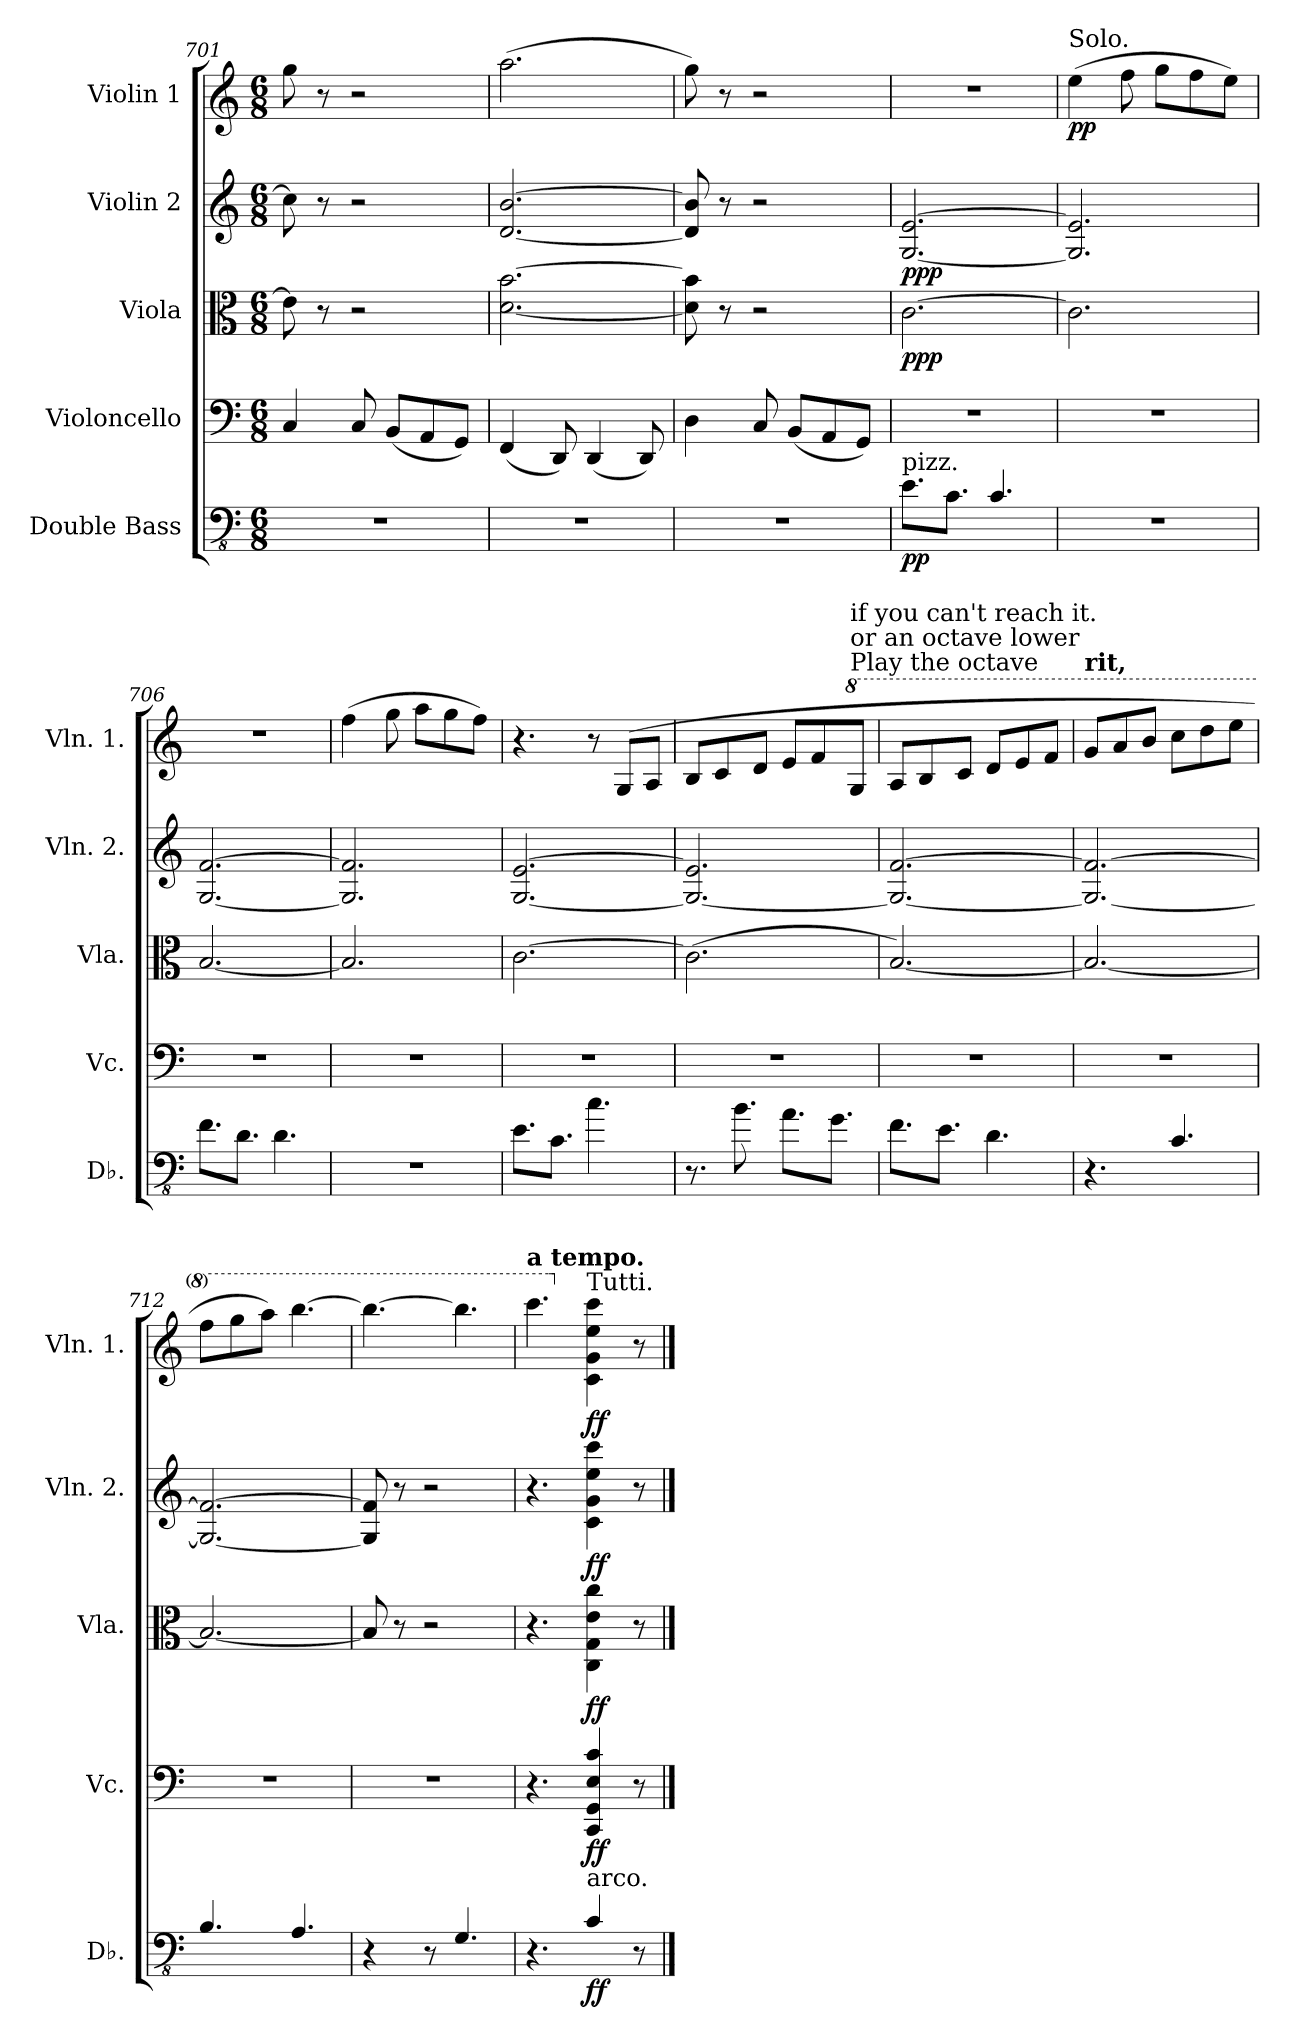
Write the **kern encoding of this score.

**kern	**dynam	**kern	**dynam	**kern	**dynam	**kern	**dynam	**kern	**dynam
*part5	*part5	*part4	*part4	*part3	*part3	*part2	*part2	*part1	*part1
*staff5	*staff5	*staff4	*staff4	*staff3	*staff3	*staff2	*staff2	*staff1	*staff1
*I"Double Bass	*	*I"Violoncello	*	*I"Viola	*	*I"Violin 2	*	*I"Violin 1	*
*I'Db.	*	*I'Vc.	*	*I'Vla.	*	*I'Vln. 2.	*	*I'Vln. 1.	*
*clefFv4	*	*clefF4	*	*clefC3	*	*clefG2	*	*clefG2	*
*ITrd7c12	*	*	*	*	*	*	*	*	*
*k[]	*	*k[]	*	*k[]	*	*k[]	*	*k[]	*
*M6/8	*	*M6/8	*	*M6/8	*	*M6/8	*	*M6/8	*
=701	=701	=701	=701	=701	=701	=701	=701	=701	=701
2.r	.	4C/	.	8e\]	.	8cc\]	.	8gg\	.
.	.	.	.	8r	.	8r	.	8r	.
.	.	8C/	.	2r	.	2r	.	2r	.
.	.	(8BB/L	.	.	.	.	.	.	.
.	.	8AA/	.	.	.	.	.	.	.
.	.	8GG/J)	.	.	.	.	.	.	.
=702	=702	=702	=702	=702	=702	=702	=702	=702	=702
2.r	.	(4FF/	.	[2.d\ [2.b\	.	[2.d/ [2.b/	.	(2.aa\	.
.	.	8DD/)	.	.	.	.	.	.	.
.	.	(4DD/	.	.	.	.	.	.	.
.	.	8DD/)	.	.	.	.	.	.	.
!!LO:PB:g=z
=703	=703	=703	=703	=703	=703	=703	=703	=703	=703
2.r	.	4D\	.	8d\] 8b\]	.	8d/] 8b/]	.	8gg\)	.
.	.	.	.	8r	.	8r	.	8r	.
.	.	8C/	.	2r	.	2r	.	2r	.
.	.	(8BB/L	.	.	.	.	.	.	.
.	.	8AA/	.	.	.	.	.	.	.
.	.	8GG/J)	.	.	.	.	.	.	.
=704	=704	=704	=704	=704	=704	=704	=704	=704	=704
!LO:TX:a:t=pizz.	!	!	!	!	!	!	!	!	!
!	!LO:DY:b	!	!	!	!LO:DY:b	!	!LO:DY:b	!	!
8.EE\L	pp	2.r	.	[2.c\	ppp	[2.G/ [2.e/	ppp	2.r	.
8.CC\J	.	.	.	.	.	.	.	.	.
4.CC/	.	.	.	.	.	.	.	.	.
=705	=705	=705	=705	=705	=705	=705	=705	=705	=705
!	!	!	!	!	!	!	!	!LO:TX:a:t=Solo.	!
!	!	!	!	!	!	!	!	!	!LO:DY:b
2.r	.	2.r	.	2.c\]	.	2.G/] 2.e/]	.	(4ee\	pp
.	.	.	.	.	.	.	.	8ff\	.
.	.	.	.	.	.	.	.	8gg\L	.
.	.	.	.	.	.	.	.	8ff\	.
.	.	.	.	.	.	.	.	8ee\J)	.
=706	=706	=706	=706	=706	=706	=706	=706	=706	=706
8.FF\L	.	2.r	.	[2.B/	.	[2.G/ [2.f/	.	2.r	.
8.DD\J	.	.	.	.	.	.	.	.	.
4.DD\	.	.	.	.	.	.	.	.	.
=707	=707	=707	=707	=707	=707	=707	=707	=707	=707
2.r	.	2.r	.	2.B/]	.	2.G/] 2.f/]	.	(4ff\	.
.	.	.	.	.	.	.	.	8gg\	.
.	.	.	.	.	.	.	.	8aa\L	.
.	.	.	.	.	.	.	.	8gg\	.
.	.	.	.	.	.	.	.	8ff\J)	.
=708	=708	=708	=708	=708	=708	=708	=708	=708	=708
8.EE\L	.	2.r	.	[2.c\	.	[2.G/ [2.e/	.	4.r	.
8.CC\J	.	.	.	.	.	.	.	.	.
4.C\	.	.	.	.	.	.	.	8r	.
.	.	.	.	.	.	.	.	(8G/L	.
.	.	.	.	.	.	.	.	8A/J	.
=709	=709	=709	=709	=709	=709	=709	=709	=709	=709
8.r	.	2.r	.	(2.c\]	.	2.G/_ 2.e/]	.	8B/L	.
.	.	.	.	.	.	.	.	8c/	.
8.BB\	.	.	.	.	.	.	.	.	.
.	.	.	.	.	.	.	.	8d/J	.
8.AA\L	.	.	.	.	.	.	.	8e/L	.
.	.	.	.	.	.	.	.	8f/	.
8.GG\J	.	.	.	.	.	.	.	.	.
*	*	*	*	*	*	*	*	*8va	*
!	!	!	!	!	!	!	!	!LO:TX:a:t=Play the octave	!
!	!	!	!	!	!	!	!	!LO:TX:a:t=or an octave lower	!
!	!	!	!	!	!	!	!	!LO:TX:a:t=if you can't reach it.	!
.	.	.	.	.	.	.	.	8g/J	.
=710	=710	=710	=710	=710	=710	=710	=710	=710	=710
8.FF\L	.	2.r	.	[2.B/)	.	2.G/_ [2.f/	.	8a/L	.
.	.	.	.	.	.	.	.	8b/	.
8.EE\J	.	.	.	.	.	.	.	.	.
.	.	.	.	.	.	.	.	8cc/J	.
4.DD\	.	.	.	.	.	.	.	8dd/L	.
.	.	.	.	.	.	.	.	8ee/	.
.	.	.	.	.	.	.	.	8ff/J	.
!!LO:LB:g=z
=711	=711	=711	=711	=711	=711	=711	=711	=711	=711
*	*	*	*	*	*	*	*	*MM190	*
!	!	!	!	!	!	!	!	!LO:TX:a:B:t=rit,	!
4.r	.	2.r	.	2.B/_	.	2.G/_ 2.f/_	.	8gg/L	.
.	.	.	.	.	.	.	.	8aa/	.
.	.	.	.	.	.	.	.	8bb/J	.
*	*	*	*	*	*	*	*	*MM180	*
4.CC/	.	.	.	.	.	.	.	8ccc\L	.
.	.	.	.	.	.	.	.	8ddd\	.
.	.	.	.	.	.	.	.	8eee\J	.
=712	=712	=712	=712	=712	=712	=712	=712	=712	=712
*	*	*	*	*	*	*	*	*MM170	*
4.BBB/	.	2.r	.	2.B/_	.	2.G/_ 2.f/_	.	8fff\L	.
.	.	.	.	.	.	.	.	8ggg\	.
.	.	.	.	.	.	.	.	8aaa\J)	.
*	*	*	*	*	*	*	*	*MM160	*
4.AAA/	.	.	.	.	.	.	.	[4.bbb\	.
=713	=713	=713	=713	=713	=713	=713	=713	=713	=713
*	*	*	*	*	*	*	*	*MM150	*
4r	.	2.r	.	8B/]	.	8G/] 8f/]	.	4.bbb\_	.
.	.	.	.	8r	.	8r	.	.	.
8r	.	.	.	2r	.	2r	.	.	.
*	*	*	*	*	*	*	*	*MM140	*
4.GGG/	.	.	.	.	.	.	.	4.bbb\]	.
=714	=714	=714	=714	=714	=714	=714	=714	=714	=714
*	*	*	*	*	*	*	*	*MM120	*
!	!	!	!	!	!	!	!	!LO:TX:a:B:t=a tempo.	!
4.r	.	4.r	.	4.r	.	4.r	.	4.cccc\	.
*	*	*	*	*	*	*	*	*X8va	*
!	!	!	!	!	!	!	!	!LO:TX:a:t=Tutti.	!
!LO:TX:a:t=arco.	!	!	!	!	!	!	!	!	!
!	!LO:DY:b	!	!LO:DY:b	!	!LO:DY:b	!	!LO:DY:b	!	!LO:DY:b
4CC/	ff	4CC/ 4GG/ 4E/ 4c/	ff	4C\ 4G\ 4e\ 4cc\	ff	4c\ 4g\ 4ee\ 4ccc\	ff	4c\ 4g\ 4ee\ 4ccc\	ff
8r	.	8r	.	8r	.	8r	.	8r	.
==	==	==	==	==	==	==	==	==	==
*-	*-	*-	*-	*-	*-	*-	*-	*-	*-
